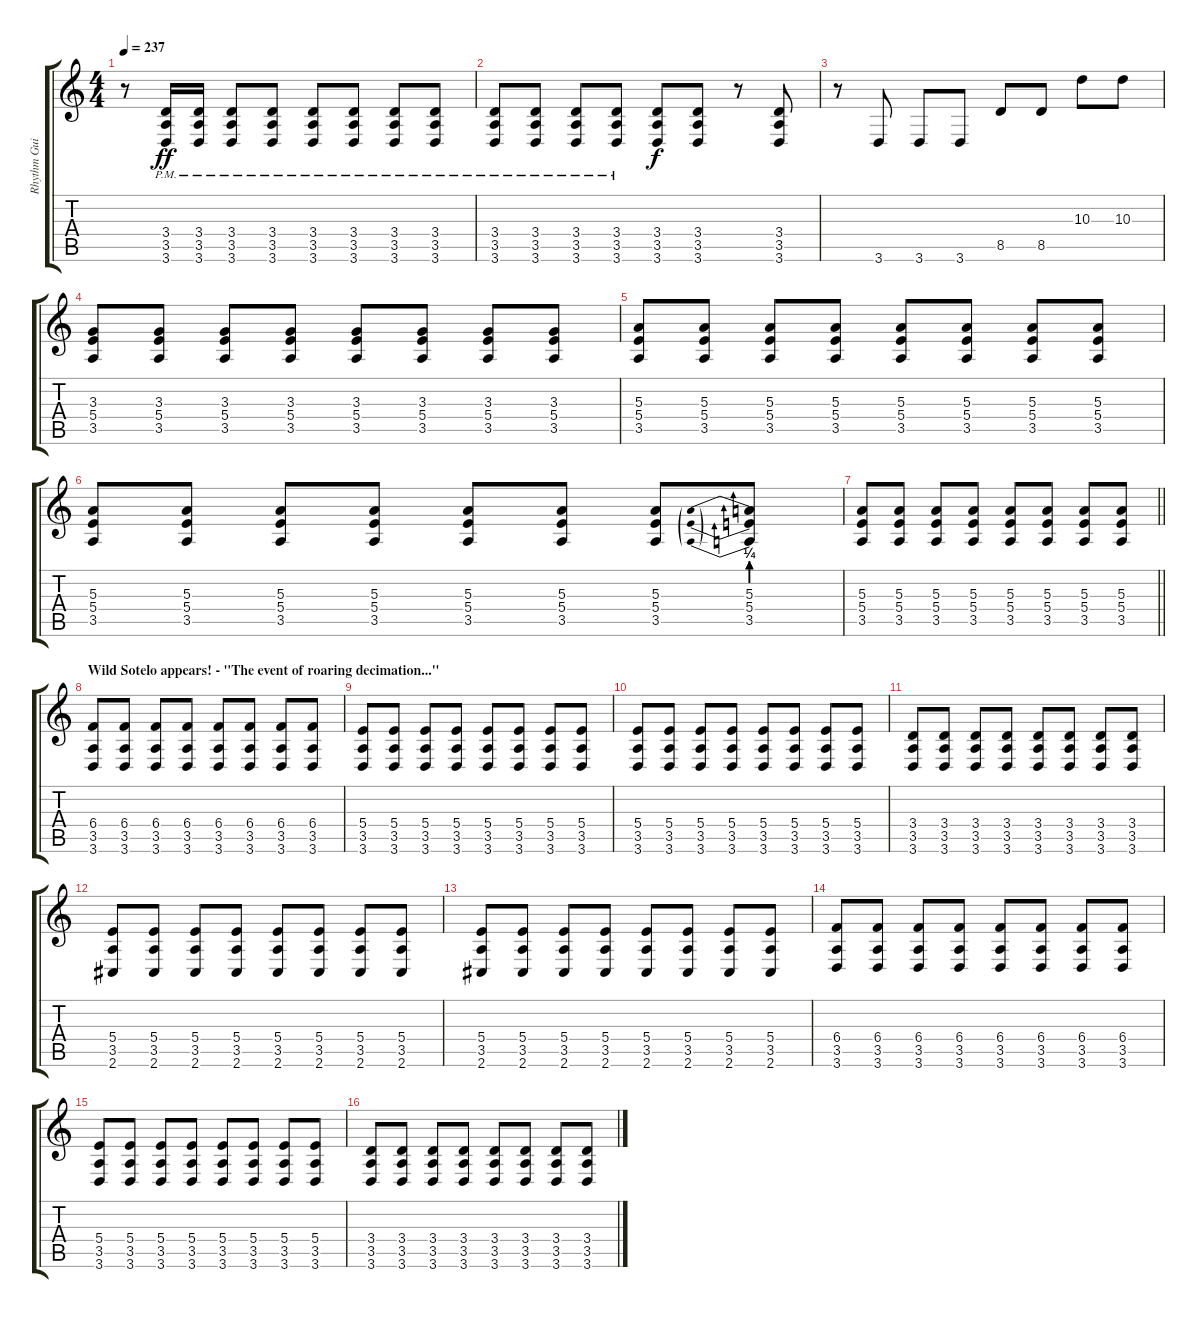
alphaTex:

\track ("Rhythm Guitar L" "Rhythm Gui") {instrument distortionguitar}
\staff {score tabs}
\tuning (Db4 Ab3 E3 B2 Gb2 B1) {hide}
\ts (4 4)
\tempo 237
\clef g2
\ks c
r.8{dy f} (3.4{pm} 3.5{pm} 3.6{pm}).16{dy ff} (3.4{pm} 3.5{pm} 3.6{pm}).16 (3.4{pm} 3.5{pm} 3.6{pm}).8 (3.4{pm} 3.5{pm} 3.6{pm}).8 (3.4{pm} 3.5{pm} 3.6{pm}).8 (3.4{pm} 3.5{pm} 3.6{pm}).8 (3.4{pm} 3.5{pm} 3.6{pm}).8 (3.4{pm} 3.5{pm} 3.6{pm}).8 |
(3.4{pm} 3.5{pm} 3.6{pm}).8 (3.4{pm} 3.5{pm} 3.6{pm}).8 (3.4{pm} 3.5{pm} 3.6{pm}).8 (3.4{pm} 3.5{pm} 3.6{pm}).8 (3.4 3.5 3.6).8{dy f} (3.4 3.5 3.6).8 r.8 (3.4 3.5 3.6).8 |
r.8 3.6.8 3.6.8 3.6.8 8.5.8 8.5.8 10.3.8 10.3.8 |
(3.3 5.4 3.5).8 (3.3 5.4 3.5).8 (3.3 5.4 3.5).8 (3.3 5.4 3.5).8 (3.3 5.4 3.5).8 (3.3 5.4 3.5).8 (3.3 5.4 3.5).8 (3.3 5.4 3.5).8 |
(5.3 5.4 3.5).8 (5.3 5.4 3.5).8 (5.3 5.4 3.5).8 (5.3 5.4 3.5).8 (5.3 5.4 3.5).8 (5.3 5.4 3.5).8 (5.3 5.4 3.5).8 (5.3 5.4 3.5).8 |
(5.3 5.4 3.5).8 (5.3 5.4 3.5).8 (5.3 5.4 3.5).8 (5.3 5.4 3.5).8 (5.3 5.4 3.5).8 (5.3 5.4 3.5).8 (5.3 5.4 3.5).8 (5.3{be (prebend 0 1 60 1)} 5.4{be (prebend 0 1 60 1)} 3.5{be (prebend 0 1 60 1)}).8 |
\barLineRight lightlight
(5.3 5.4 3.5).8 (5.3 5.4 3.5).8 (5.3 5.4 3.5).8 (5.3 5.4 3.5).8 (5.3 5.4 3.5).8 (5.3 5.4 3.5).8 (5.3 5.4 3.5).8 (5.3 5.4 3.5).8 |
\section ("" "Wild Sotelo appears! - \"The event of roaring decimation...\"")
(6.4 3.5 3.6).8 (6.4 3.5 3.6).8 (6.4 3.5 3.6).8 (6.4 3.5 3.6).8 (6.4 3.5 3.6).8 (6.4 3.5 3.6).8 (6.4 3.5 3.6).8 (6.4 3.5 3.6).8 |
(5.4 3.5 3.6).8 (5.4 3.5 3.6).8 (5.4 3.5 3.6).8 (5.4 3.5 3.6).8 (5.4 3.5 3.6).8 (5.4 3.5 3.6).8 (5.4 3.5 3.6).8 (5.4 3.5 3.6).8 |
(5.4 3.5 3.6).8 (5.4 3.5 3.6).8 (5.4 3.5 3.6).8 (5.4 3.5 3.6).8 (5.4 3.5 3.6).8 (5.4 3.5 3.6).8 (5.4 3.5 3.6).8 (5.4 3.5 3.6).8 |
(3.4 3.5 3.6).8 (3.4 3.5 3.6).8 (3.4 3.5 3.6).8 (3.4 3.5 3.6).8 (3.4 3.5 3.6).8 (3.4 3.5 3.6).8 (3.4 3.5 3.6).8 (3.4 3.5 3.6).8 |
(5.4 3.5 2.6).8 (5.4 3.5 2.6).8 (5.4 3.5 2.6).8 (5.4 3.5 2.6).8 (5.4 3.5 2.6).8 (5.4 3.5 2.6).8 (5.4 3.5 2.6).8 (5.4 3.5 2.6).8 |
(5.4 3.5 2.6).8 (5.4 3.5 2.6).8 (5.4 3.5 2.6).8 (5.4 3.5 2.6).8 (5.4 3.5 2.6).8 (5.4 3.5 2.6).8 (5.4 3.5 2.6).8 (5.4 3.5 2.6).8 |
(6.4 3.5 3.6).8 (6.4 3.5 3.6).8 (6.4 3.5 3.6).8 (6.4 3.5 3.6).8 (6.4 3.5 3.6).8 (6.4 3.5 3.6).8 (6.4 3.5 3.6).8 (6.4 3.5 3.6).8 |
(5.4 3.5 3.6).8 (5.4 3.5 3.6).8 (5.4 3.5 3.6).8 (5.4 3.5 3.6).8 (5.4 3.5 3.6).8 (5.4 3.5 3.6).8 (5.4 3.5 3.6).8 (5.4 3.5 3.6).8 |
(3.4 3.5 3.6).8 (3.4 3.5 3.6).8 (3.4 3.5 3.6).8 (3.4 3.5 3.6).8 (3.4 3.5 3.6).8 (3.4 3.5 3.6).8 (3.4 3.5 3.6).8 (3.4 3.5 3.6).8
